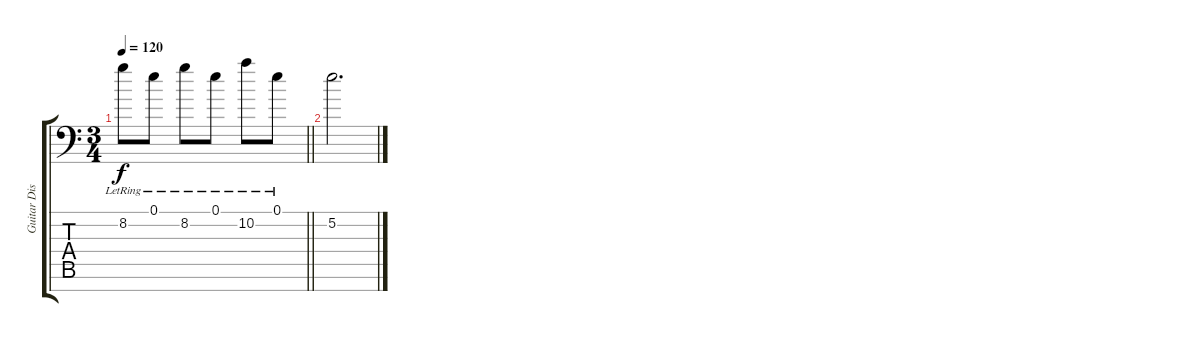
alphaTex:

\track ("Guitar Dist Add R" "Guitar Dis") {instrument distortionguitar}
\staff {score tabs}
\tuning (E4 B3 G3 D3 A2 E2 A1) {hide}
\ts (3 4)
\tempo 120
\clef f4
\barLineRight lightlight
\ks c
8.2{lr}.8{dy f} 0.1{lr}.8 8.2{lr}.8 0.1{lr}.8 10.2{lr}.8 0.1{lr}.8 |
5.2.2{d}
